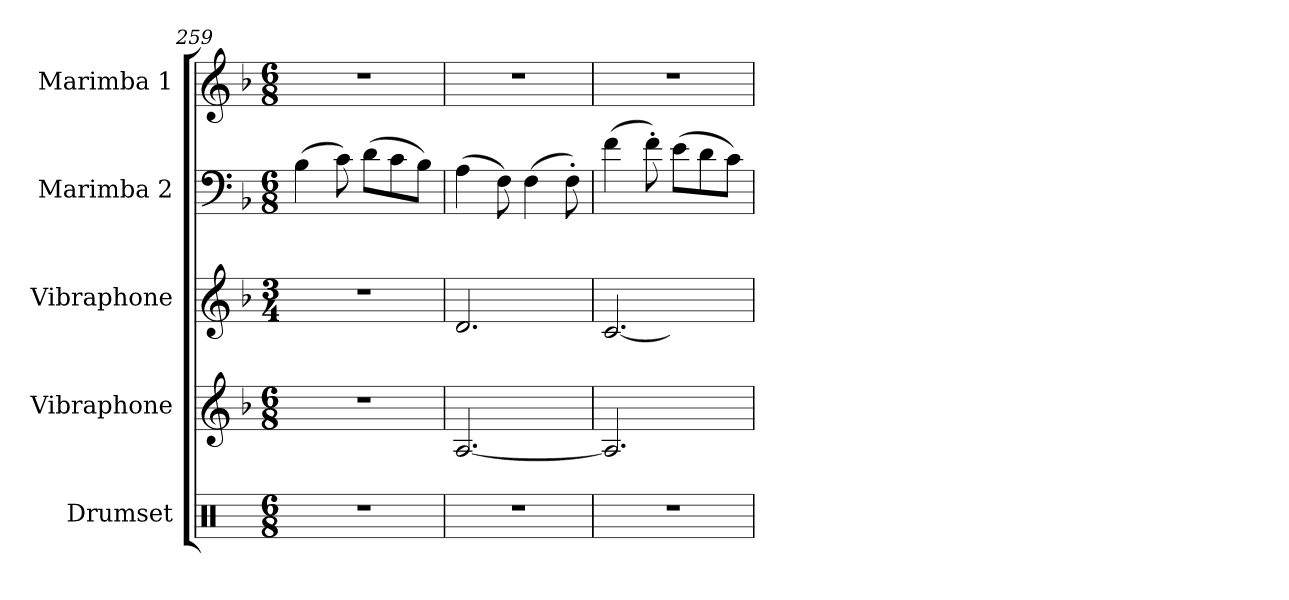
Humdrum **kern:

**kern	**kern	**kern	**kern	**kern
*part5	*part4	*part3	*part2	*part1
*staff5	*staff4	*staff3	*staff2	*staff1
*I"Drumset	*I"Vibraphone	*I"Vibraphone	*I"Marimba 2	*I"Marimba 1
*I'Drs.	*I'Vib.	*I'Vib.	*I'Mrm. 2	*I'Mrm. 1
!!LO:LB:g=z
*clefX	*clefG2	*clefG2	*clefF4	*clefG2
*k[]	*k[b-]	*k[b-]	*k[b-]	*k[b-]
*M6/8	*M6/8	*M3/4	*M6/8	*M6/8
=259	=259	=259	=259	=259
2.r	2.r	2.r	(4B-\	2.r
.	.	.	8c\)	.
.	.	.	(8d\L	.
.	.	.	8c\	.
.	.	.	8B-\J)	.
=260	=260	=260	=260	=260
2.r	[2.A/	2.d/	(4A\	2.r
.	.	.	8F\)	.
.	.	.	(4F\	.
.	.	.	8F'\)	.
=261	=261	=261	=261	=261
2.r	2.A/]	[2.c/	(4f\	2.r
.	.	.	8f'\)	.
.	.	.	(8e\L	.
.	.	.	8d\	.
.	.	.	8c\J)	.
=	=	=	=	=
*-	*-	*-	*-	*-
